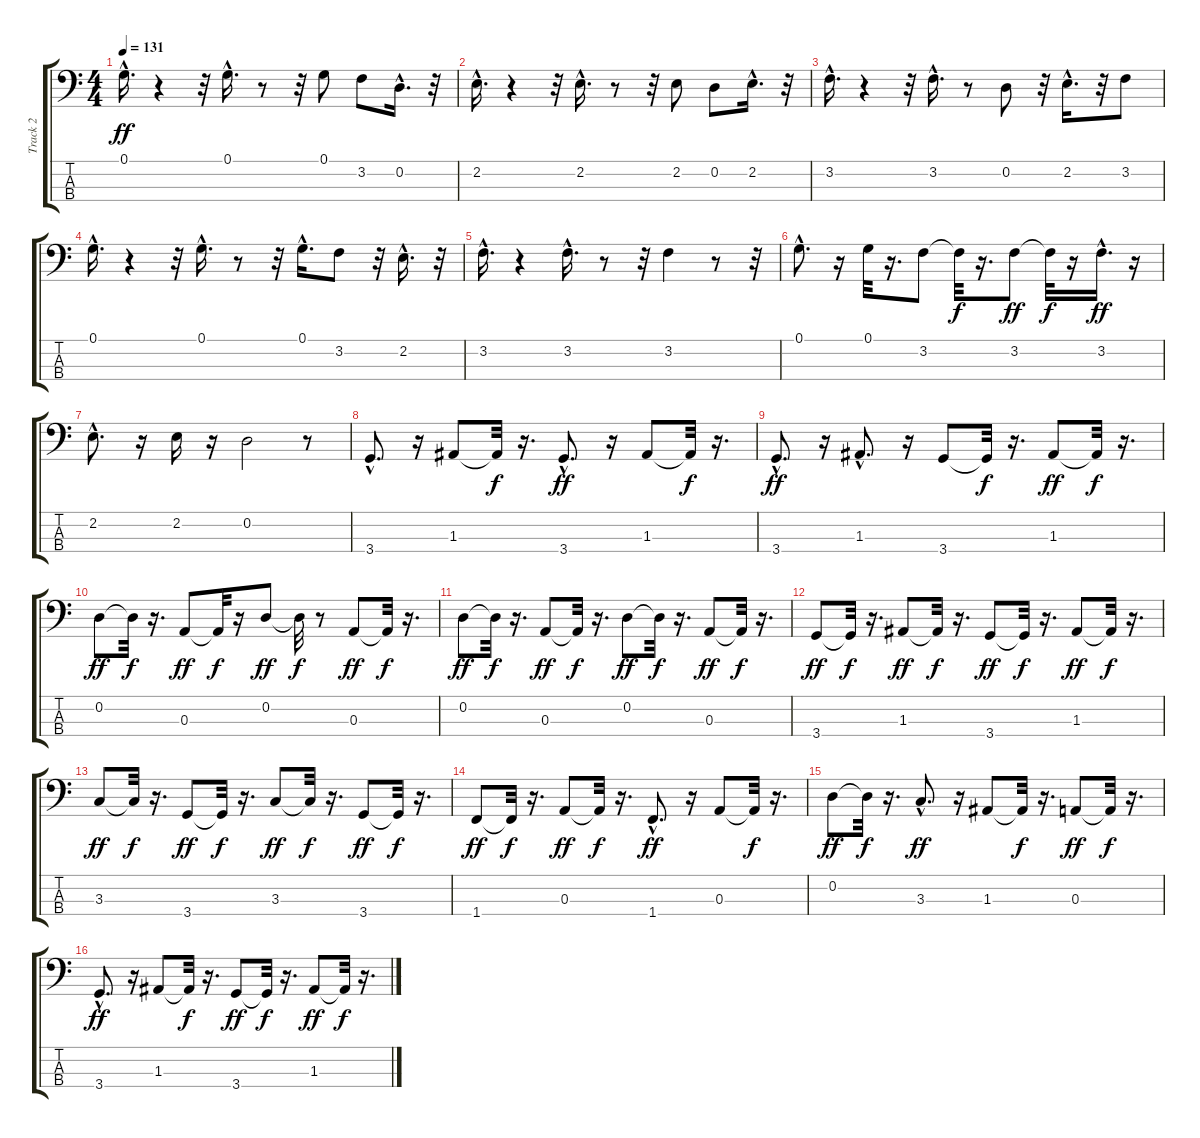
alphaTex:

\track ("Track 2" "Track 2") {instrument electricbassfinger}
\staff {score tabs}
\tuning (G2 D2 A1 E1) {hide}
\ts (4 4)
\tempo 131
\clef f4
\ks c
0.1{hac}.16{d dy ff} r.4 r.32 0.1{hac}.16{d} r.8 r.32 0.1.8 3.2.8 0.2{hac}.16{d} r.32 |
2.2{hac}.16{d} r.4 r.32 2.2{hac}.16{d} r.8 r.32 2.2.8 0.2.8 2.2{hac}.16{d} r.32 |
3.2{hac}.16{d} r.4 r.32 3.2{hac}.16{d} r.8 0.2.8 r.32 2.2{hac}.16{d} r.32 3.2.8 |
0.1{hac}.16{d} r.4 r.32 0.1{hac}.16{d} r.8 r.32 0.1{hac}.16{d} 3.2.8 r.32 2.2{hac}.16{d} r.32 |
3.2{hac}.16{d} r.4 3.2{hac}.16{d} r.8 r.32 3.2.4 r.8 r.32 |
0.1{hac}.8{d} r.16 0.1.32 r.16{d} 3.2.8 3.2{t}.32{dy f} r.16{d} 3.2.8{dy ff} 3.2{t}.32{dy f} r.16 3.2{hac}.16{d dy ff} r.16 |
2.2{hac}.8{d} r.16 2.2.16 r.16 0.2.2 r.8 |
3.4{hac}.8{d} r.16 1.3.8 1.3{t}.32{dy f} r.16{d} 3.4{hac}.8{d dy ff} r.16 1.3.8 1.3{t}.32{dy f} r.16{d} |
3.4{hac}.8{d dy ff} r.16 1.3{hac}.8{d} r.16 3.4.8 3.4{t}.32{dy f} r.16{d} 1.3.8{dy ff} 1.3{t}.32{dy f} r.16{d} |
0.2.8{dy ff} 0.2{t}.32{dy f} r.16{d} 0.3.8{dy ff} 0.3{t}.32{dy f} r.16 0.2.8{dy ff} 0.2{t}.32{dy f} r.8 0.3.8{dy ff} 0.3{t}.32{dy f} r.16{d} |
0.2.8{dy ff} 0.2{t}.32{dy f} r.16{d} 0.3.8{dy ff} 0.3{t}.32{dy f} r.16{d} 0.2.8{dy ff} 0.2{t}.32{dy f} r.16{d} 0.3.8{dy ff} 0.3{t}.32{dy f} r.16{d} |
3.4.8{dy ff} 3.4{t}.32{dy f} r.16{d} 1.3.8{dy ff} 1.3{t}.32{dy f} r.16{d} 3.4.8{dy ff} 3.4{t}.32{dy f} r.16{d} 1.3.8{dy ff} 1.3{t}.32{dy f} r.16{d} |
3.3.8{dy ff} 3.3{t}.32{dy f} r.16{d} 3.4.8{dy ff} 3.4{t}.32{dy f} r.16{d} 3.3.8{dy ff} 3.3{t}.32{dy f} r.16{d} 3.4.8{dy ff} 3.4{t}.32{dy f} r.16{d} |
1.4.8{dy ff} 1.4{t}.32{dy f} r.16{d} 0.3.8{dy ff} 0.3{t}.32{dy f} r.16{d} 1.4{hac}.8{d dy ff} r.16 0.3.8 0.3{t}.32{dy f} r.16{d} |
0.2.8{dy ff} 0.2{t}.32{dy f} r.16{d} 3.3{hac}.8{d dy ff} r.16 1.3.8 1.3{t}.32{dy f} r.16{d} 0.3.8{dy ff} 0.3{t}.32{dy f} r.16{d} |
3.4{hac}.8{d dy ff} r.16 1.3.8 1.3{t}.32{dy f} r.16{d} 3.4.8{dy ff} 3.4{t}.32{dy f} r.16{d} 1.3.8{dy ff} 1.3{t}.32{dy f} r.16{d}
